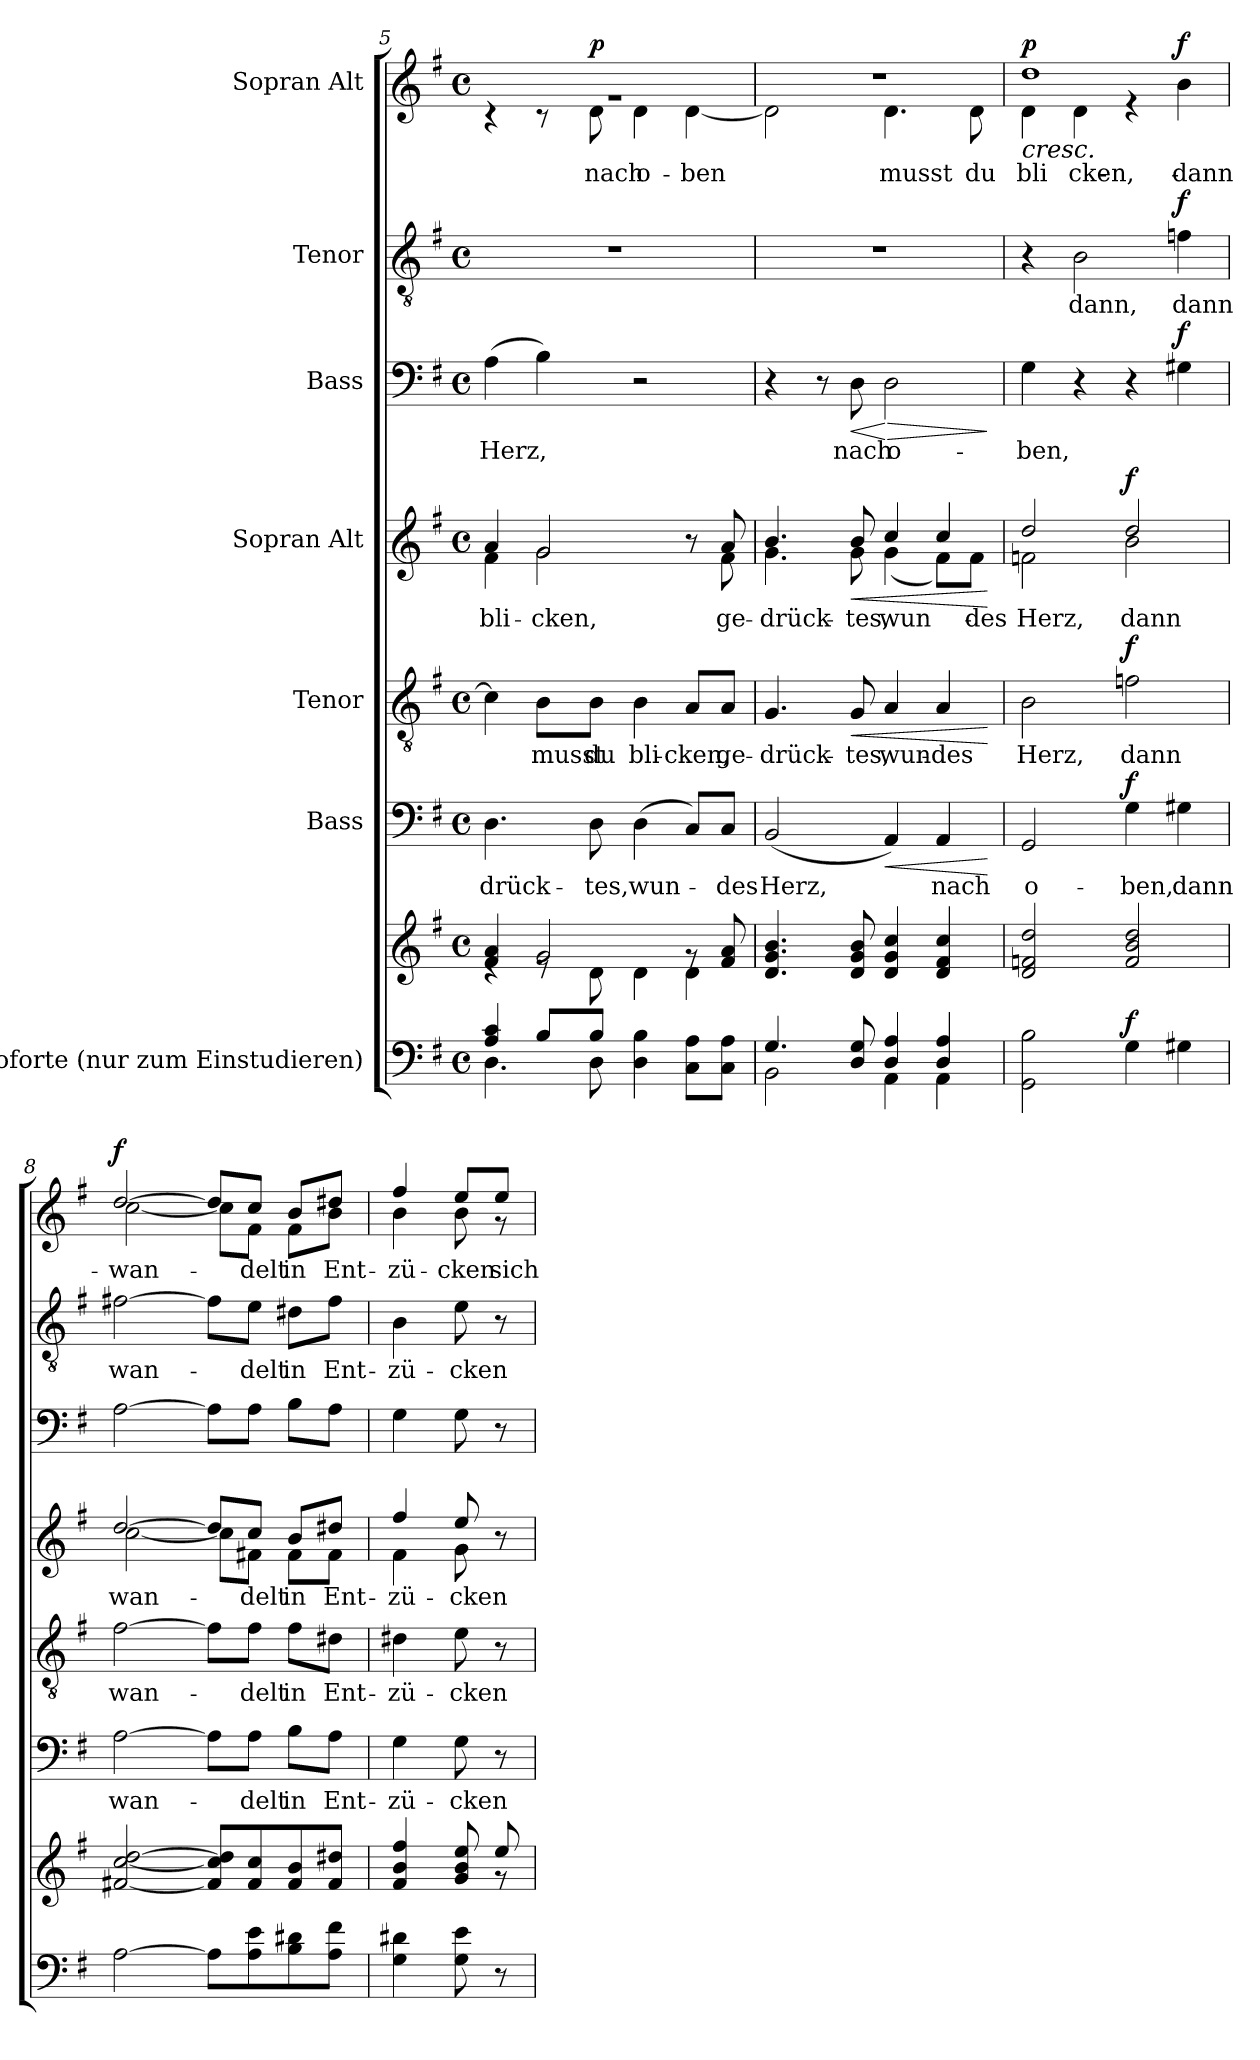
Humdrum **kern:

**kern	**kern	**dynam	**kern	**text	**dynam	**kern	**text	**dynam	**kern	**text	**dynam	**kern	**text	**dynam	**kern	**text	**dynam	**kern	**text	**dynam
*part7	*part7	*part7	*part6	*part6	*part6	*part5	*part5	*part5	*part4	*part4	*part4	*part3	*part3	*part3	*part2	*part2	*part2	*part1	*part1	*part1
*staff8	*staff7	*staff7/8	*staff6	*staff6	*staff6	*staff5	*staff5	*staff5	*staff4	*staff4	*staff4	*staff3	*staff3	*staff3	*staff2	*staff2	*staff2	*staff1	*staff1	*staff1
*I"Pianoforte (nur zum Einstudieren)	*	*	*I"Bass	*	*	*I"Tenor	*	*	*I"Sopran Alt	*	*	*I"Bass	*	*	*I"Tenor	*	*	*I"Sopran Alt	*	*
*clefF4	*clefG2	*	*clefF4	*	*	*clefGv2	*	*	*clefG2	*	*	*clefF4	*	*	*clefGv2	*	*	*clefG2	*	*
*k[f#]	*k[f#]	*	*k[f#]	*	*	*k[f#]	*	*	*k[f#]	*	*	*k[f#]	*	*	*k[f#]	*	*	*k[f#]	*	*
*M4/4	*M4/4	*	*M4/4	*	*	*M4/4	*	*	*M4/4	*	*	*M4/4	*	*	*M4/4	*	*	*M4/4	*	*
*met(c)	*met(c)	*	*met(c)	*	*	*met(c)	*	*	*met(c)	*	*	*met(c)	*	*	*met(c)	*	*	*met(c)	*	*
=5	=5	=5	=5	=5	=5	=5	=5	=5	=5	=5	=5	=5	=5	=5	=5	=5	=5	=5	=5	=5
*^	*^	*	*	*	*	*	*	*	*	*	*	*	*	*	*	*	*	*	*	*
!	!	!	!	!	!	!LO:LY:b	!	!	!	!	!	!LO:LY:b	!	!	!LO:LY:b	!	!	!	!	!	!	!
*	*	*	*	*	*	*	*	*	*	*	*^	*	*	*	*	*	*	*	*	*^	*	*
4A/ 4c/	4.D\	4f#/ 4a/	4re	.	4.D\	-drück-	.	4c\]	.	.	4a/	4f#\	bli-	.	(4A\	Herz,	.	1r	.	.	1rg	4r	.	.
!	!	!	!	!	!	!	!	!	!LO:LY:b	!	!	!	!LO:LY:b	!	!	!	!	!	!	!	!	!	!	!
8B/L	.	2g/	8re	.	.	.	.	8B\L	musst	.	2g/	2g\	-cken,	.	4B\)	.	.	.	.	.	.	8r	.	.
!	!	!	!	!	!	!LO:LY:b	!	!	!LO:LY:b	!	!	!	!	!	!	!	!	!	!	!	!	!	!LO:LY:b	!LO:DY:b
8B/J	8D\	.	8d\	.	8D\	-tes,	.	8B\J	du	.	.	.	.	.	.	.	.	.	.	.	.	8d\	nach	p
!	!	!	!	!	!	!LO:LY:b	!	!	!LO:LY:b	!	!	!	!	!	!	!	!	!	!	!	!	!	!LO:LY:b	!
2rAyy	4D\ 4B\	.	4d\	.	(4D\	wun-	.	4B\	bli-	.	.	.	.	.	2r	.	.	.	.	.	.	4d\	o-	.
!	!	!	!	!	!	!	!	!	!LO:LY:b	!	!	!	!	!	!	!	!	!	!	!	!	!	!LO:LY:b	!
.	8C\ 8A\L	8rg	4d\	.	8C/L)	.	.	8A/L	-cken,	.	8r	8ryy	.	.	.	.	.	.	.	.	.	[4d\	-ben	.
!	!	!	!	!	!	!LO:LY:b	!	!	!LO:LY:b	!	!	!	!LO:LY:b	!	!	!	!	!	!	!	!	!	!	!
.	8C\ 8A\J	8f#/ 8a/	.	.	8C/J	-des	.	8A/J	ge-	.	8a/	8f#\	ge-	.	.	.	.	.	.	.	.	.	.	.
*	*	*v	*v	*	*	*	*	*	*	*	*	*	*	*	*	*	*	*	*	*	*	*	*	*
!!LO:PB:g=z	!!
=6	=6	=6	=6	=6	=6	=6	=6	=6	=6	=6	=6	=6	=6	=6	=6	=6	=6	=6	=6	=6	=6	=6	=6
!	!	!	!	!	!LO:LY:b	!	!	!LO:LY:b	!	!	!	!LO:LY:b	!	!	!	!	!	!	!	!	!	!	!
4.G/	2BB\	4.d/ 4.g/ 4.b/	.	(2BB/	Herz,	.	4.G/	-drück-	.	4.b/	4.g\	-drück-	.	4r	.	.	1r	.	.	1r	2d\]	.	.
.	.	.	.	.	.	.	.	.	.	.	.	.	.	8r	.	.	.	.	.	.	.	.	.
!	!	!	!	!	!	!	!	!LO:LY:b	!LO:HP:b	!	!	!LO:LY:b	!LO:HP:b	!	!LO:LY:b	!LO:HP:b	!	!	!	!	!	!	!
8D/ 8G/	.	8d/ 8g/ 8b/	.	.	.	.	8G/	-tes,	<	8b/	8g\	-tes,	<	8D\	nach	<	.	.	.	.	.	.	.
!	!	!	!	!	!	!LO:HP:b	!	!LO:LY:b	!	!	!	!LO:LY:b	!	!	!LO:LY:b	!LO:HP:n=1:b	!	!	!	!	!	!LO:LY:b	!
4D/ 4A/	4AA\	4d/ 4g/ 4cc/	.	4AA/)	.	<	4A/	wun-	.	4cc/	(4g\	wun-	.	2D\	o-	[ >	.	.	.	.	4.d\	musst	.
!	!	!	!	!	!LO:LY:b	!	!	!LO:LY:b	!	!	!	!	!	!	!	!	!	!	!	!	!	!	!
4D/ 4A/	4AA\	4d/ 4f#/ 4cc/	.	4AA/	nach	.	4A/	-des	.	4cc/	8f#\L)	.	.	.	.	.	.	.	.	.	.	.	.
!	!	!	!	!	!	!	!	!	!	!	!	!LO:LY:b	!	!	!	!	!	!	!	!	!	!LO:LY:b	!
.	.	.	.	.	.	.	.	.	.	.	8f#\J	-des	.	.	.	.	.	.	.	.	8d\	du	.
*v	*v	*	*	*	*	*	*	*	*	*v	*v	*	*	*	*	*	*	*	*	*v	*v	*	*
.	.	.	.	.	[	.	.	[	.	.	[	.	.	]	.	.	.	.	.	.
=7	=7	=7	=7	=7	=7	=7	=7	=7	=7	=7	=7	=7	=7	=7	=7	=7	=7	=7	=7	=7
!	!	!	!	!LO:LY:b	!	!	!LO:LY:b	!	!	!LO:LY:b	!	!	!LO:LY:b	!	!	!	!	!	!LO:LY:b	!LO:HP:b
*	*	*	*	*	*	*	*	*	*^	*	*	*	*	*	*	*	*	*^	*	*
!	!	!	!	!	!	!	!	!	!	!	!	!	!	!	!	!	!	!	!	!	!LO:LY:b	!LO:DY:n=1:a
2GG\ 2B\	2d/ 2fn/ 2dd/	.	2GG/	o-	.	2B\	Herz,	.	2dd/	2fn\	Herz,	.	4G\	-ben,	.	4r	.	.	1dd	4d\	bli-	< p
!	!	!	!	!	!	!	!	!	!	!	!	!	!	!	!	!	!LO:LY:b	!	!	!	!LO:LY:b	!
.	.	.	.	.	.	.	.	.	.	.	.	.	4r	.	.	2B\	dann,	.	.	4d\	-cken,	.
!	!	!LO:DY:a=2	!	!LO:LY:b	!LO:DY:a	!	!LO:LY:b	!LO:DY:a	!	!	!LO:LY:b	!LO:DY:a	!	!	!	!	!	!	!	!	!	!
4G\	2f/ 2b/ 2dd/	f	4G\	-ben,	f	2fn\	dann	f	2dd/	2b\	dann	f	4r	.	.	.	.	.	.	4r	.	.
!	!	!	!	!LO:LY:b	!	!	!	!	!	!	!	!	!	!	!LO:DY:a	!	!LO:LY:b	!LO:DY:a	!	!	!LO:LY:b	!LO:DY:n=2:b
4G#X\	.	.	4G#X\	dann	.	.	.	.	.	.	.	.	4G#X\	.	f	4fn\	dann	f	.	4b\	dann	f
*	*	*	*	*	*	*	*	*	*v	*v	*	*	*	*	*	*	*	*	*v	*v	*	*
.	.	.	.	.	.	.	.	.	.	.	.	.	.	.	.	.	.	.	.	[
=8	=8	=8	=8	=8	=8	=8	=8	=8	=8	=8	=8	=8	=8	=8	=8	=8	=8	=8	=8	=8
!	!	!	!	!LO:LY:b	!	!	!LO:LY:b	!	!	!LO:LY:b	!	!	!	!	!	!LO:LY:b	!	!	!LO:LY:b	!
*	*	*	*	*	*	*	*	*	*^	*	*	*	*	*	*	*	*	*^	*	*
!	!	!	!	!	!	!	!	!	!	!	!	!	!	!	!	!	!	!	!	!	!LO:LY:b	!LO:DY:a
[2A\	[2f#X/ [2cc/ [2dd/	.	[2A\	wan-	.	[2f#\	wan-	.	[2dd/	[2cc\	wan-	.	[2A\	.	.	[2f#X\	wan-	.	[2dd/	[2cc\	wan-	f
8A\L]	8f#/] 8cc/] 8dd/]L	.	8A\L]	.	.	8f#\L]	.	.	8dd/L]	8cc\L]	.	.	8A\L]	.	.	8f#\L]	.	.	8dd/L]	8cc\L]	.	.
!	!	!	!	!LO:LY:b	!	!	!LO:LY:b	!	!	!	!LO:LY:b	!	!	!	!	!	!LO:LY:b	!	!	!	!LO:LY:b	!
!	!	!	!	!	!	!	!	!	!	!	!	!	!	!	!	!	!	!	!	!	!LO:LY:b	!
8A\ 8e\	8f#/ 8cc/	.	8A\J	-delt	.	8f#\J	-delt	.	8cc/J	8f#X\J	-delt	.	8A\J	.	.	8e\J	-delt	.	8cc/J	8f#\J	-delt	.
!	!	!	!	!LO:LY:b	!	!	!LO:LY:b	!	!	!	!LO:LY:b	!	!	!	!	!	!LO:LY:b	!	!	!	!LO:LY:b	!
!	!	!	!	!	!	!	!	!	!	!	!	!	!	!	!	!	!	!	!	!	!LO:LY:b	!
8B\ 8d#X\	8f#/ 8b/	.	8B\L	in	.	8f#\L	in	.	8b/L	8f#\L	in	.	8B\L	.	.	8d#X\L	in	.	8b/L	8f#\L	in	.
!	!	!	!	!LO:LY:b	!	!	!LO:LY:b	!	!	!	!LO:LY:b	!	!	!	!	!	!LO:LY:b	!	!	!	!LO:LY:b	!
!	!	!	!	!	!	!	!	!	!	!	!	!	!	!	!	!	!	!	!	!	!LO:LY:b	!
8A\ 8f#\J	8f#/ 8dd#X/J	.	8A\J	Ent-	.	8d#X\J	Ent-	.	8dd#X/J	8f#\J	Ent-	.	8A\J	.	.	8f#\J	Ent-	.	8dd#X/J	8b\J	Ent-	.
=9	=9	=9	=9	=9	=9	=9	=9	=9	=9	=9	=9	=9	=9	=9	=9	=9	=9	=9	=9	=9	=9	=9
*	*^	*	*	*	*	*	*	*	*	*	*	*	*	*	*	*	*	*	*	*	*	*
!	!	!	!	!	!LO:LY:b	!	!	!LO:LY:b	!	!	!	!LO:LY:b	!	!	!	!	!	!LO:LY:b	!	!	!	!LO:LY:b	!
!	!	!	!	!	!	!	!	!	!	!	!	!	!	!	!	!	!	!	!	!	!	!LO:LY:b	!
4G\ 4d#X\	4f#/ 4b/ 4ff#/	4.ryy	.	4G\	-zü-	.	4d#X\	-zü-	.	4ff#/	4f#\	-zü-	.	4G\	.	.	4B\	-zü-	.	4ff#/	4b\	-zü-	.
!	!	!	!	!	!LO:LY:b	!	!	!LO:LY:b	!	!	!	!LO:LY:b	!	!	!	!	!	!LO:LY:b	!	!	!	!LO:LY:b	!
!	!	!	!	!	!	!	!	!	!	!	!	!	!	!	!	!	!	!	!	!	!	!LO:LY:b	!
8G\ 8e\	8g/ 8b/ 8ee/	.	.	8G\	-cken	.	8e\	-cken	.	8ee/	8g\	-cken	.	8G\	.	.	8e\	-cken	.	8ee/L	8b\	-cken	.
!	!	!	!	!	!	!	!	!	!	!	!	!	!	!	!	!	!	!	!	!	!	!LO:LY:b	!
8r	8ee/	8r	.	8r	.	.	8r	.	.	8r	8ryy	.	.	8r	.	.	8r	.	.	8ee/J	8r	sich	.
*	*v	*v	*	*	*	*	*	*	*	*v	*v	*	*	*	*	*	*	*	*	*v	*v	*	*
=	=	=	=	=	=	=	=	=	=	=	=	=	=	=	=	=	=	=	=	=
*-	*-	*-	*-	*-	*-	*-	*-	*-	*-	*-	*-	*-	*-	*-	*-	*-	*-	*-	*-	*-
